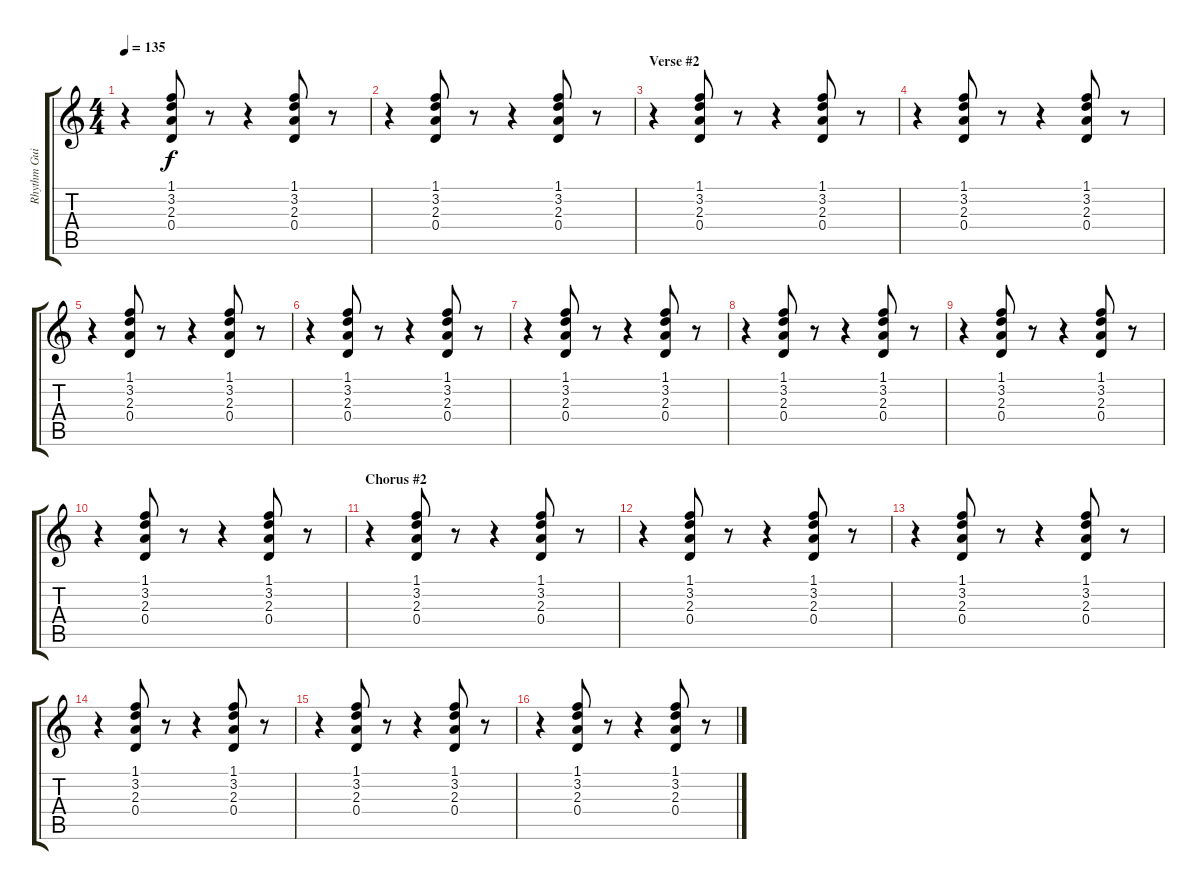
\track ("Rhythm Guitar" "Rhythm Gui") {instrument acousticguitarsteel}
\staff {score tabs}
\tuning (E4 B3 G3 D3 A2 D2) {hide}
\ts (4 4)
\tempo 135
\clef g2
\ks c
r.4{dy f} (1.1 3.2 2.3 0.4).8 r.8 r.4 (1.1 3.2 2.3 0.4).8 r.8 |
r.4 (1.1 3.2 2.3 0.4).8 r.8 r.4 (1.1 3.2 2.3 0.4).8 r.8 |
\section ("" "Verse #2")
r.4 (1.1 3.2 2.3 0.4).8 r.8 r.4 (1.1 3.2 2.3 0.4).8 r.8 |
r.4 (1.1 3.2 2.3 0.4).8 r.8 r.4 (1.1 3.2 2.3 0.4).8 r.8 |
r.4 (1.1 3.2 2.3 0.4).8 r.8 r.4 (1.1 3.2 2.3 0.4).8 r.8 |
r.4 (1.1 3.2 2.3 0.4).8 r.8 r.4 (1.1 3.2 2.3 0.4).8 r.8 |
r.4 (1.1 3.2 2.3 0.4).8 r.8 r.4 (1.1 3.2 2.3 0.4).8 r.8 |
r.4 (1.1 3.2 2.3 0.4).8 r.8 r.4 (1.1 3.2 2.3 0.4).8 r.8 |
r.4 (1.1 3.2 2.3 0.4).8 r.8 r.4 (1.1 3.2 2.3 0.4).8 r.8 |
r.4 (1.1 3.2 2.3 0.4).8 r.8 r.4 (1.1 3.2 2.3 0.4).8 r.8 |
\section ("" "Chorus #2")
r.4 (1.1 3.2 2.3 0.4).8 r.8 r.4 (1.1 3.2 2.3 0.4).8 r.8 |
r.4 (1.1 3.2 2.3 0.4).8 r.8 r.4 (1.1 3.2 2.3 0.4).8 r.8 |
r.4 (1.1 3.2 2.3 0.4).8 r.8 r.4 (1.1 3.2 2.3 0.4).8 r.8 |
r.4 (1.1 3.2 2.3 0.4).8 r.8 r.4 (1.1 3.2 2.3 0.4).8 r.8 |
r.4 (1.1 3.2 2.3 0.4).8 r.8 r.4 (1.1 3.2 2.3 0.4).8 r.8 |
r.4 (1.1 3.2 2.3 0.4).8 r.8 r.4 (1.1 3.2 2.3 0.4).8 r.8
